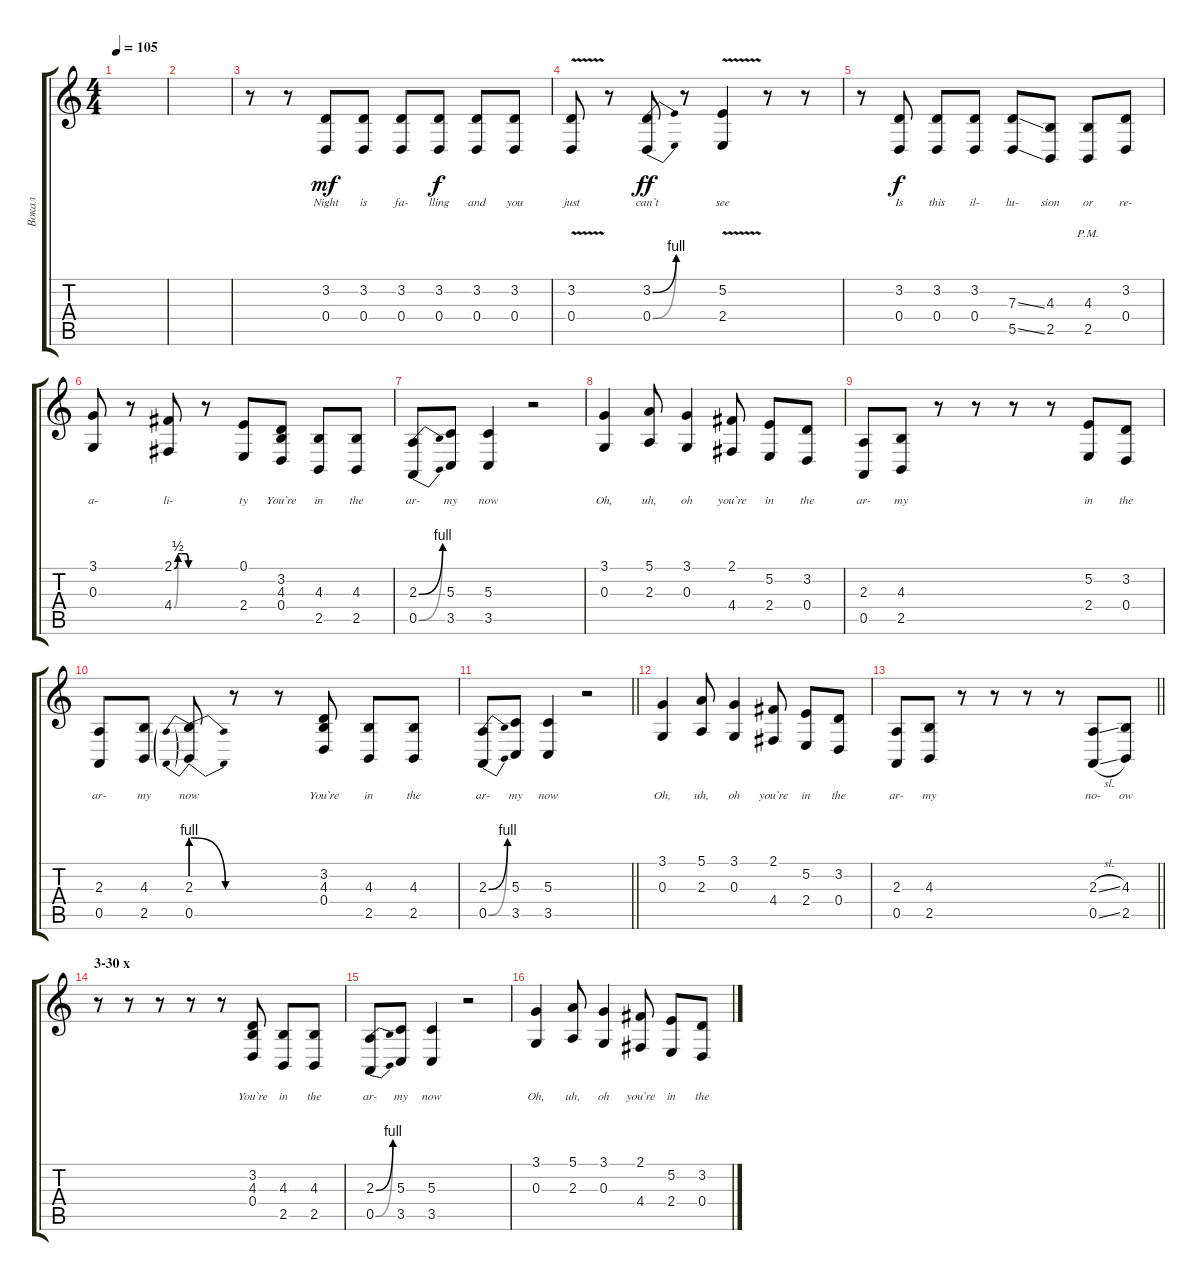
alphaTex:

\track ("Вокал" "Вокал") {instrument brightacousticpiano}
\staff {score tabs}
\tuning (E4 B3 G3 D3 A2 E2) {hide}
\ts (4 4)
\tempo 105
\clef g2
\ks c
|
|
r.8 r.8 (3.2 0.4).8{lyrics (0 "Night") lyrics (1 "") lyrics (2 "") lyrics (3 "") lyrics (4 "") dy mf} (3.2 0.4).8{lyrics (0 "is") lyrics (1 "") lyrics (2 "") lyrics (3 "") lyrics (4 "")} (3.2 0.4).8{lyrics (0 "fa-") lyrics (1 "") lyrics (2 "") lyrics (3 "") lyrics (4 "")} (3.2 0.4).8{lyrics (0 "lling") lyrics (1 "") lyrics (2 "") lyrics (3 "") lyrics (4 "") dy f} (3.2 0.4).8{lyrics (0 "and") lyrics (1 "") lyrics (2 "") lyrics (3 "") lyrics (4 "")} (3.2 0.4).8{lyrics (0 "you") lyrics (1 "") lyrics (2 "") lyrics (3 "") lyrics (4 "")} |
(3.2{v} 0.4{v}).8{lyrics (0 "just") lyrics (1 "") lyrics (2 "") lyrics (3 "") lyrics (4 "")} r.8 (3.2{be (bend 0 0 60 4)} 0.4{be (bend 0 0 60 4)}).8{lyrics (0 "can`t") lyrics (1 "") lyrics (2 "") lyrics (3 "") lyrics (4 "") dy ff} r.8 (5.2{v} 2.4{v}).4{lyrics (0 "see") lyrics (1 "") lyrics (2 "") lyrics (3 "") lyrics (4 "")} r.8 r.8 |
r.8 (3.2 0.4).8{lyrics (0 "Is") lyrics (1 "") lyrics (2 "") lyrics (3 "") lyrics (4 "") dy f} (3.2 0.4).8{lyrics (0 "this") lyrics (1 "") lyrics (2 "") lyrics (3 "") lyrics (4 "")} (3.2 0.4).8{lyrics (0 "il-") lyrics (1 "") lyrics (2 "") lyrics (3 "") lyrics (4 "")} (7.3{ss} 5.5{ss}).8{lyrics (0 "lu-") lyrics (1 "") lyrics (2 "") lyrics (3 "") lyrics (4 "")} (4.3 2.5).8{lyrics (0 "sion") lyrics (1 "") lyrics (2 "") lyrics (3 "") lyrics (4 "")} (4.3{pm} 2.5).8{lyrics (0 "or") lyrics (1 "") lyrics (2 "") lyrics (3 "") lyrics (4 "")} (3.2 0.4).8{lyrics (0 "re-") lyrics (1 "") lyrics (2 "") lyrics (3 "") lyrics (4 "")} |
(3.1 0.3).8{lyrics (0 "a-") lyrics (1 "") lyrics (2 "") lyrics (3 "") lyrics (4 "")} r.8 (2.1{be (custom 0 0 10 2 20 2 30 2 37 0 60 0)} 4.4{be (custom 0 0 10 2 30 2 37 0 60 0)}).8{lyrics (0 "li-") lyrics (1 "") lyrics (2 "") lyrics (3 "") lyrics (4 "")} r.8 (0.1 2.4).8{lyrics (0 "ty") lyrics (1 "") lyrics (2 "") lyrics (3 "") lyrics (4 "")} (3.2 4.3 0.4).8{lyrics (0 "You`re") lyrics (1 "") lyrics (2 "") lyrics (3 "") lyrics (4 "")} (4.3 2.5).8{lyrics (0 "in") lyrics (1 "") lyrics (2 "") lyrics (3 "") lyrics (4 "")} (4.3 2.5).8{lyrics (0 "the") lyrics (1 "") lyrics (2 "") lyrics (3 "") lyrics (4 "")} |
(2.3{be (bend 0 0 60 4)} 0.5{be (bend 0 0 60 4)}).8{lyrics (0 "ar-") lyrics (1 "") lyrics (2 "") lyrics (3 "") lyrics (4 "")} (5.3 3.5).8{lyrics (0 "my") lyrics (1 "") lyrics (2 "") lyrics (3 "") lyrics (4 "")} (5.3 3.5).4{lyrics (0 "now") lyrics (1 "") lyrics (2 "") lyrics (3 "") lyrics (4 "")} r.2 |
(3.1 0.3).4{lyrics (0 "Oh,") lyrics (1 "") lyrics (2 "") lyrics (3 "") lyrics (4 "")} (5.1 2.3).8{lyrics (0 "uh,") lyrics (1 "") lyrics (2 "") lyrics (3 "") lyrics (4 "")} (3.1 0.3).4{lyrics (0 "oh") lyrics (1 "") lyrics (2 "") lyrics (3 "") lyrics (4 "")} (2.1 4.4).8{lyrics (0 "you`re") lyrics (1 "") lyrics (2 "") lyrics (3 "") lyrics (4 "")} (5.2 2.4).8{lyrics (0 "in") lyrics (1 "") lyrics (2 "") lyrics (3 "") lyrics (4 "")} (3.2 0.4).8{lyrics (0 "the") lyrics (1 "") lyrics (2 "") lyrics (3 "") lyrics (4 "")} |
(2.3 0.5).8{lyrics (0 "ar-") lyrics (1 "") lyrics (2 "") lyrics (3 "") lyrics (4 "")} (4.3 2.5).8{lyrics (0 "my") lyrics (1 "") lyrics (2 "") lyrics (3 "") lyrics (4 "")} r.8 r.8 r.8 r.8 (5.2 2.4).8{lyrics (0 "in") lyrics (1 "") lyrics (2 "") lyrics (3 "") lyrics (4 "")} (3.2 0.4).8{lyrics (0 "the") lyrics (1 "") lyrics (2 "") lyrics (3 "") lyrics (4 "")} |
(2.3 0.5).8{lyrics (0 "ar-") lyrics (1 "") lyrics (2 "") lyrics (3 "") lyrics (4 "")} (4.3 2.5).8{lyrics (0 "my") lyrics (1 "") lyrics (2 "") lyrics (3 "") lyrics (4 "")} (2.3{be (prebendrelease 0 4 60 0)} 0.5{be (prebendrelease 0 4 60 0)}).8{lyrics (0 "now") lyrics (1 "") lyrics (2 "") lyrics (3 "") lyrics (4 "")} r.8 r.8 (3.2 4.3 0.4).8{lyrics (0 "You`re") lyrics (1 "") lyrics (2 "") lyrics (3 "") lyrics (4 "")} (4.3 2.5).8{lyrics (0 "in") lyrics (1 "") lyrics (2 "") lyrics (3 "") lyrics (4 "")} (4.3 2.5).8{lyrics (0 "the") lyrics (1 "") lyrics (2 "") lyrics (3 "") lyrics (4 "")} |
\barLineRight lightlight
(2.3{be (bend 0 0 60 4)} 0.5{be (bend 0 0 60 4)}).8{lyrics (0 "ar-") lyrics (1 "") lyrics (2 "") lyrics (3 "") lyrics (4 "")} (5.3 3.5).8{lyrics (0 "my") lyrics (1 "") lyrics (2 "") lyrics (3 "") lyrics (4 "")} (5.3 3.5).4{lyrics (0 "now") lyrics (1 "") lyrics (2 "") lyrics (3 "") lyrics (4 "")} r.2 |
(3.1 0.3).4{lyrics (0 "Oh,") lyrics (1 "") lyrics (2 "") lyrics (3 "") lyrics (4 "")} (5.1 2.3).8{lyrics (0 "uh,") lyrics (1 "") lyrics (2 "") lyrics (3 "") lyrics (4 "")} (3.1 0.3).4{lyrics (0 "oh") lyrics (1 "") lyrics (2 "") lyrics (3 "") lyrics (4 "")} (2.1 4.4).8{lyrics (0 "you`re") lyrics (1 "") lyrics (2 "") lyrics (3 "") lyrics (4 "")} (5.2 2.4).8{lyrics (0 "in") lyrics (1 "") lyrics (2 "") lyrics (3 "") lyrics (4 "")} (3.2 0.4).8{lyrics (0 "the") lyrics (1 "") lyrics (2 "") lyrics (3 "") lyrics (4 "")} |
\barLineRight lightlight
(2.3 0.5).8{lyrics (0 "ar-") lyrics (1 "") lyrics (2 "") lyrics (3 "") lyrics (4 "")} (4.3 2.5).8{lyrics (0 "my") lyrics (1 "") lyrics (2 "") lyrics (3 "") lyrics (4 "")} r.8 r.8 r.8 r.8 (2.3{sl} 0.5{sl}).8{lyrics (0 "no-") lyrics (1 "") lyrics (2 "") lyrics (3 "") lyrics (4 "")} (4.3 2.5).8{lyrics (0 "ow") lyrics (1 "") lyrics (2 "") lyrics (3 "") lyrics (4 "")} |
\section ("" "3-30 x")
r.8 r.8 r.8 r.8 r.8 (3.2 4.3 0.4).8{lyrics (0 "You`re") lyrics (1 "") lyrics (2 "") lyrics (3 "") lyrics (4 "")} (4.3 2.5).8{lyrics (0 "in") lyrics (1 "") lyrics (2 "") lyrics (3 "") lyrics (4 "")} (4.3 2.5).8{lyrics (0 "the") lyrics (1 "") lyrics (2 "") lyrics (3 "") lyrics (4 "")} |
(2.3{be (bend 0 0 60 4)} 0.5{be (bend 0 0 60 4)}).8{lyrics (0 "ar-") lyrics (1 "") lyrics (2 "") lyrics (3 "") lyrics (4 "")} (5.3 3.5).8{lyrics (0 "my") lyrics (1 "") lyrics (2 "") lyrics (3 "") lyrics (4 "")} (5.3 3.5).4{lyrics (0 "now") lyrics (1 "") lyrics (2 "") lyrics (3 "") lyrics (4 "")} r.2 |
(3.1 0.3).4{lyrics (0 "Oh,") lyrics (1 "") lyrics (2 "") lyrics (3 "") lyrics (4 "")} (5.1 2.3).8{lyrics (0 "uh,") lyrics (1 "") lyrics (2 "") lyrics (3 "") lyrics (4 "")} (3.1 0.3).4{lyrics (0 "oh") lyrics (1 "") lyrics (2 "") lyrics (3 "") lyrics (4 "")} (2.1 4.4).8{lyrics (0 "you`re") lyrics (1 "") lyrics (2 "") lyrics (3 "") lyrics (4 "")} (5.2 2.4).8{lyrics (0 "in") lyrics (1 "") lyrics (2 "") lyrics (3 "") lyrics (4 "")} (3.2 0.4).8{lyrics (0 "the") lyrics (1 "") lyrics (2 "") lyrics (3 "") lyrics (4 "")}
